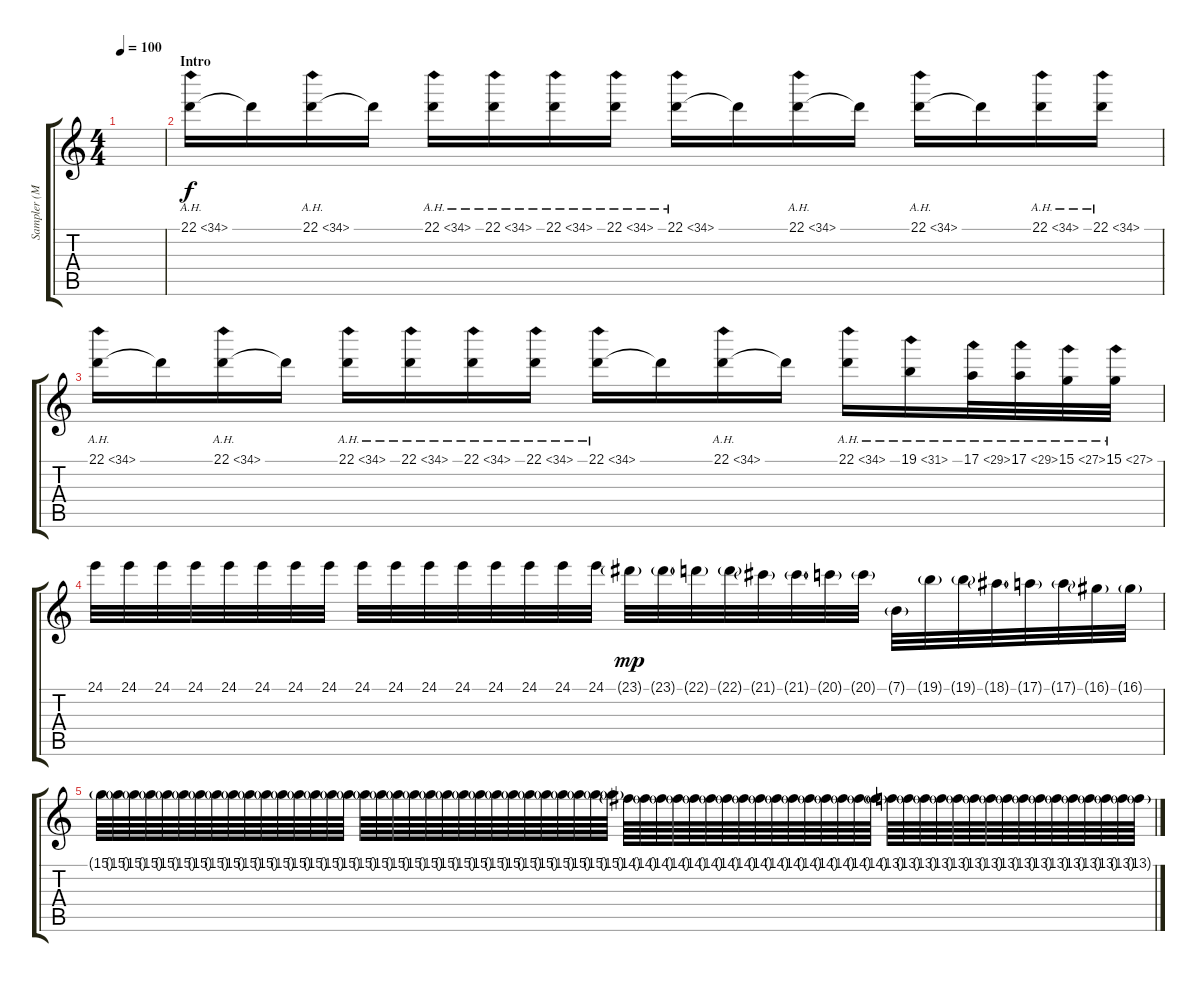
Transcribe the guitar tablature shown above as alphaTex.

\track ("Sampler (Mr.Hahn)" "Sampler (M") {instrument flute}
\staff {score tabs}
\tuning (E4 B3 G3 D3 A2 E2) {hide}
\ts (4 4)
\tempo 100
\clef g2
\ks c
|
\section ("" "Intro")
22.1{ah 12}.16{volume 6 balance 4 instrument flute} 22.1{t}.16 22.1{ah 12}.16 22.1{t}.16 22.1{ah 12}.16 22.1{ah 12}.16 22.1{ah 12}.16 22.1{ah 12}.16 22.1{ah 12}.16 22.1{t}.16 22.1{ah 12}.16 22.1{t}.16 22.1{ah 12}.16 22.1{t}.16 22.1{ah 12}.16 22.1{ah 12}.16 |
22.1{ah 12}.16{volume 6 balance 4} 22.1{t}.16 22.1{ah 12}.16 22.1{t}.16 22.1{ah 12}.16 22.1{ah 12}.16 22.1{ah 12}.16 22.1{ah 12}.16 22.1{ah 12}.16 22.1{t}.16 22.1{ah 12}.16 22.1{t}.16 22.1{ah 12}.16 19.1{ah 12}.16 17.1{ah 12}.32 17.1{ah 12}.32 15.1{ah 12}.32 15.1{ah 12}.32 |
24.1.32 24.1.32 24.1.32 24.1.32 24.1.32 24.1.32 24.1.32 24.1.32 24.1.32 24.1.32 24.1.32 24.1.32 24.1.32 24.1.32 24.1.32 24.1.32 23.1{g}.32{dy mp} 23.1{g}.32 22.1{g}.32 22.1{g}.32 21.1{g}.32 21.1{g}.32 20.1{g}.32 20.1{g}.32 7.1{g}.32 19.1{g}.32 19.1{g}.32 18.1{g}.32 17.1{g}.32 17.1{g}.32 16.1{g}.32 16.1{g}.32 |
15.1{g}.64 15.1{g}.64 15.1{g}.64 15.1{g}.64 15.1{g}.64 15.1{g}.64 15.1{g}.64 15.1{g}.64 15.1{g}.64 15.1{g}.64 15.1{g}.64 15.1{g}.64 15.1{g}.64 15.1{g}.64 15.1{g}.64 15.1{g}.64 15.1{g}.64 15.1{g}.64 15.1{g}.64 15.1{g}.64 15.1{g}.64 15.1{g}.64 15.1{g}.64 15.1{g}.64 15.1{g}.64 15.1{g}.64 15.1{g}.64 15.1{g}.64 15.1{g}.64 15.1{g}.64 15.1{g}.64 15.1{g}.64 14.1{g}.64 14.1{g}.64 14.1{g}.64 14.1{g}.64 14.1{g}.64 14.1{g}.64 14.1{g}.64 14.1{g}.64 14.1{g}.64 14.1{g}.64 14.1{g}.64 14.1{g}.64 14.1{g}.64 14.1{g}.64 14.1{g}.64 14.1{g}.64 13.1{g}.64 13.1{g}.64 13.1{g}.64 13.1{g}.64 13.1{g}.64 13.1{g}.64 13.1{g}.64 13.1{g}.64 13.1{g}.64 13.1{g}.64 13.1{g}.64 13.1{g}.64 13.1{g}.64 13.1{g}.64 13.1{g}.64 13.1{g}.64
